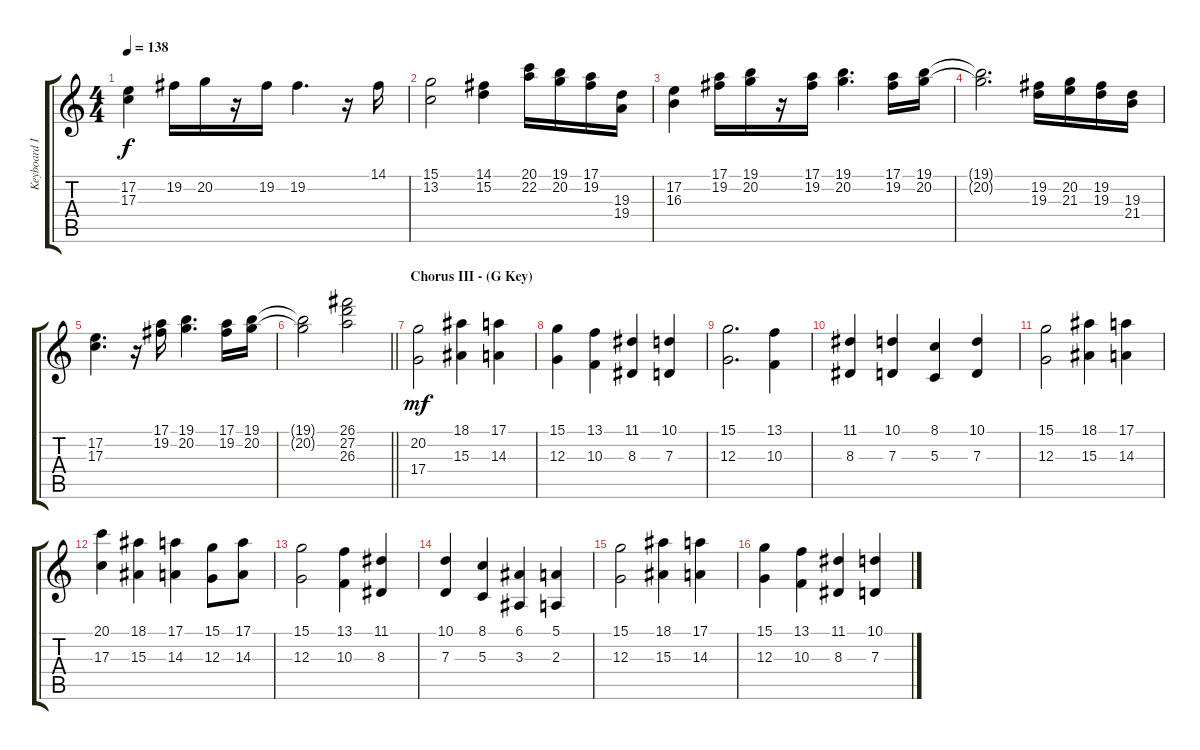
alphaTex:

\track ("Keyboard I" "Keyboard I") {instrument stringensemble1}
\staff {score tabs}
\tuning (E4 B3 G3 D3 A2 E2) {hide}
\ts (4 4)
\tempo 138
\clef g2
\ks c
(17.2 17.3).4{dy f} 19.2.16 20.2.16 r.16 19.2.16 19.2.4{d} r.16 14.1.16 |
(15.1 13.2).2 (14.1 15.2).4 (20.1 22.2).16 (19.1 20.2).16 (17.1 19.2).16 (19.3 19.4).16 |
(17.2 16.3).4 (17.1 19.2).16 (19.1 20.2).16 r.16 (17.1 19.2).16 (19.1 20.2).4{d} (17.1 19.2).16 (19.1 20.2).16 |
(19.1{t} 20.2{t}).2{d} (19.2 19.3).16 (20.2 21.3).16 (19.2 19.3).16 (19.3 21.4).16 |
(17.2 17.3).4{d} r.16 (17.1 19.2).16 (19.1 20.2).4{d} (17.1 19.2).16 (19.1 20.2).16 |
\barLineRight lightlight
(19.1{t} 20.2{t}).2 (26.1 27.2 26.3).2 |
\section ("" "Chorus III - (G Key)")
(20.2 17.4).2{dy mf} (18.1 15.3).4 (17.1 14.3).4 |
(15.1 12.3).4 (13.1 10.3).4 (11.1 8.3).4 (10.1 7.3).4 |
(15.1 12.3).2{d} (13.1 10.3).4 |
(11.1 8.3).4 (10.1 7.3).4 (8.1 5.3).4 (10.1 7.3).4 |
(15.1 12.3).2 (18.1 15.3).4 (17.1 14.3).4 |
(20.1 17.3).4 (18.1 15.3).4 (17.1 14.3).4 (15.1 12.3).8 (17.1 14.3).8 |
(15.1 12.3).2 (13.1 10.3).4 (11.1 8.3).4 |
(10.1 7.3).4 (8.1 5.3).4 (6.1 3.3).4 (5.1 2.3).4 |
(15.1 12.3).2 (18.1 15.3).4 (17.1 14.3).4 |
(15.1 12.3).4 (13.1 10.3).4 (11.1 8.3).4 (10.1 7.3).4
